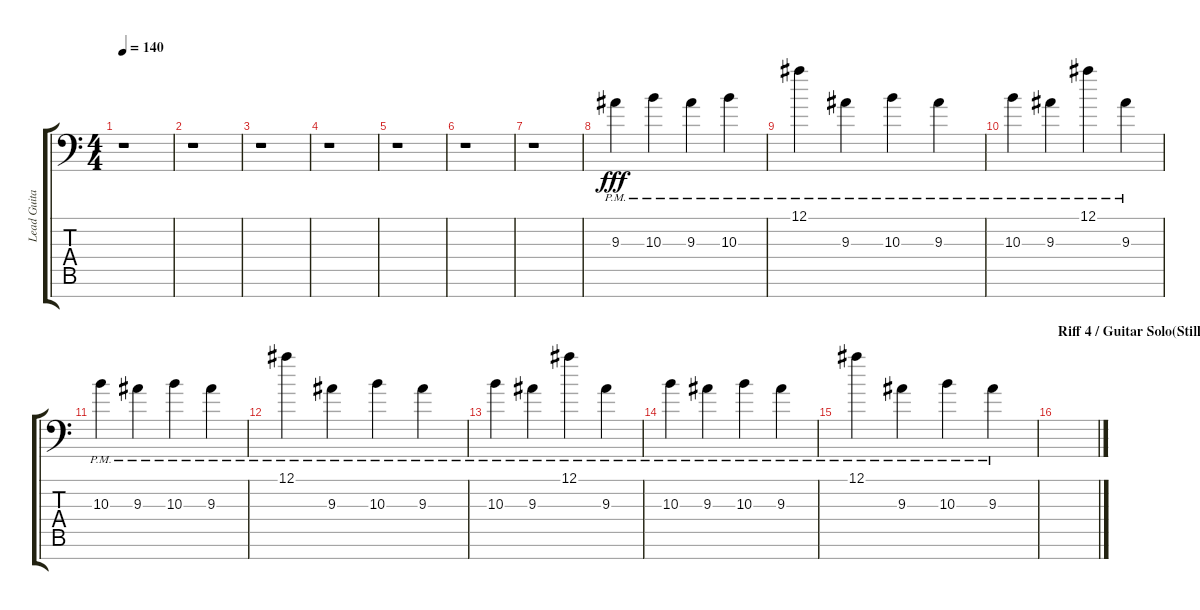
\track ("Lead Guitar" "Lead Guita") {instrument distortionguitar}
\staff {score tabs}
\tuning (Bb3 Gb3 Db3 Ab2 Eb2 Bb1 F1) {hide}
\ts (4 4)
\tempo 140
\clef f4
\ks c
r.1{dy fff} |
r.1 |
r.1 |
r.1 |
r.1 |
r.1 |
r.1 |
9.3{pm}.4 10.3{pm}.4 9.3{pm}.4 10.3{pm}.4 |
12.1{pm}.4 9.3{pm}.4 10.3{pm}.4 9.3{pm}.4 |
10.3{pm}.4 9.3{pm}.4 12.1{pm}.4 9.3{pm}.4 |
10.3{pm}.4 9.3{pm}.4 10.3{pm}.4 9.3{pm}.4 |
12.1{pm}.4 9.3{pm}.4 10.3{pm}.4 9.3{pm}.4 |
10.3{pm}.4 9.3{pm}.4 12.1{pm}.4 9.3{pm}.4 |
10.3{pm}.4 9.3{pm}.4 10.3{pm}.4 9.3{pm}.4 |
12.1{pm}.4 9.3{pm}.4 10.3{pm}.4 9.3{pm}.4 |
\section ("" "Riff 4 / Guitar Solo(Still tabbing out)")
